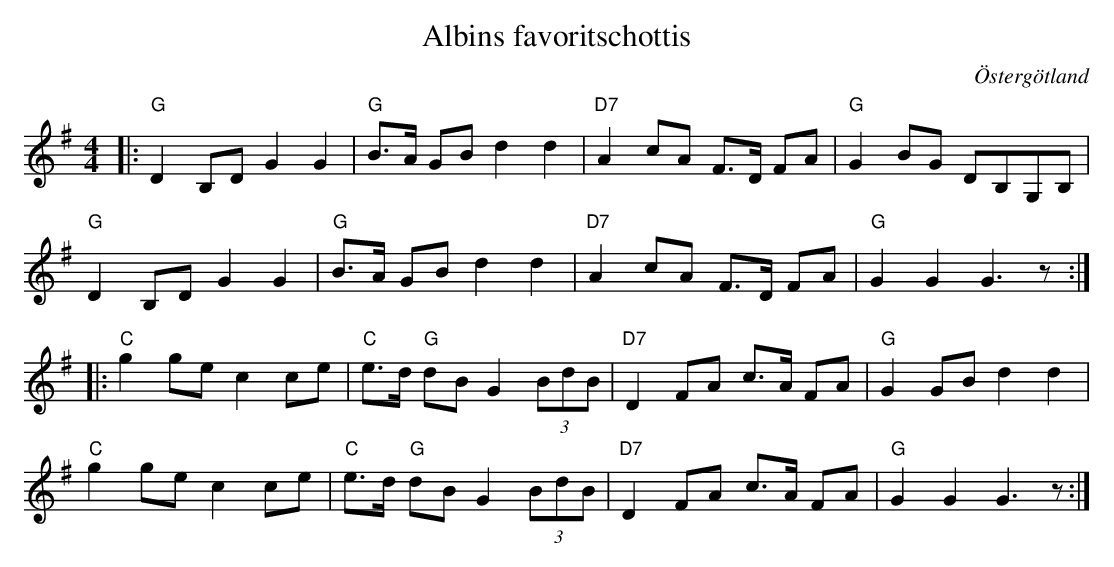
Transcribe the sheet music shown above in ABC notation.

X:1
T:Albins favoritschottis
O:Östergötland
M:4/4
L:1/8
K:G
|: "G"D2 B,D G2 G2 | "G"B>A GB d2 d2 | "D7"A2 cA F>D FA | "G"G2 BG DB,G,B, |
   "G"D2 B,D G2 G2 | "G"B>A GB d2 d2 | "D7"A2 cA F>D FA | "G"G2 G2 G3 z :|
|: "C"g2 ge c2 ce | "C"e>d "G"dB G2 (3BdB | "D7"D2 FA c>A FA | "G"G2 GB d2 d2 |
   "C"g2 ge c2 ce | "C"e>d "G"dB G2 (3BdB | "D7"D2 FA c>A FA | "G"G2 G2 G3 z :|
